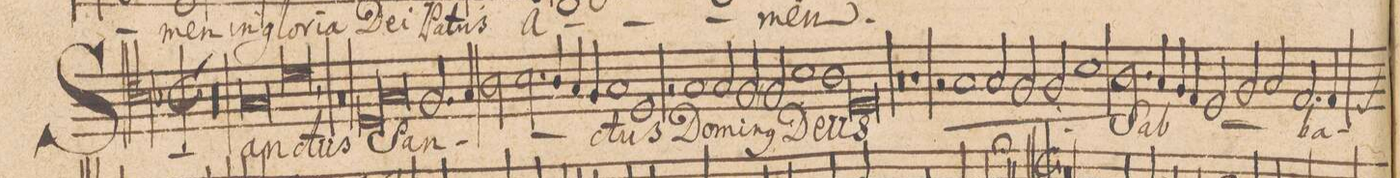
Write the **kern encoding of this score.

**kern	**text
*I"BASSVS.	*
*clefC4	*
*k[b-]	*
*met(C|)	*
*M2/1	*
00r	.
=2-	=2-
=3-	=3-
0G	San-
=4-	=4-
0d,	-ctus
=5-	=5-
0rA	.
=6-	=6-
*lig	*
0D	San-
=7-	=7-
0G	.
*Xlig	*
=8-	=8-
2.F/	.
4G/	.
*2\right	*
2A\	.
2.B-\	.
=9-	=9-
4A/	.
4G/	.
4F/	.
1G	.
=10-	=10-
1D	-ctus
2rF	.
1G/	Do-
=11-	=11-
2G/	-mi-
2F,/	-n(us)
2F/	De-
=12-	=12-
1B-	.
1A	.
=13-	=13-
0D	-us
=14-	=14-
0rA	.
=15-	=15-
1rA	.
2rF	.
*	*ij
1G/	Do-
=16-	=16-
2G/	-mi-
2F/	-n(us)
2F/	De-
=17-	=17-
1B-	-us
*	*Xij
2.A\	Sab-
4G/	.
=18-	=18-
4F/	.
4E/	.
2D/	.
2F/	.
2G/	.
=19-	=19-
2.E/	-ba-
*custos:D	*
4E/	.
*-	*-
